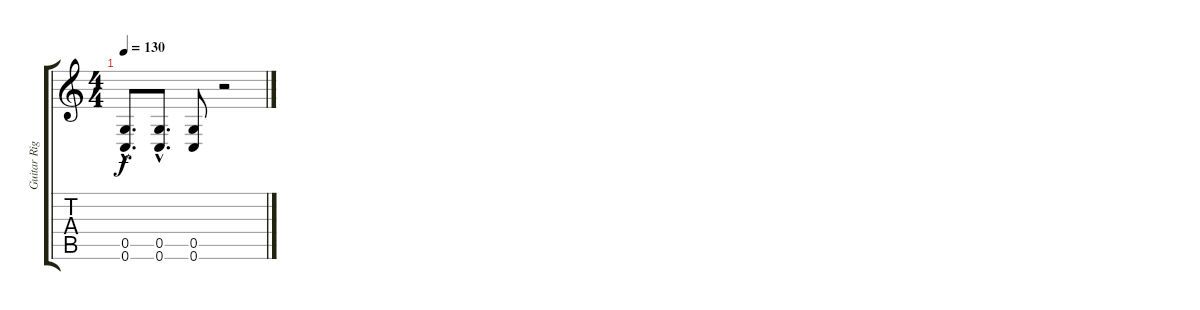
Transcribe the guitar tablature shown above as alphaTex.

\track ("Guitar Right" "Guitar Rig") {instrument overdrivenguitar}
\staff {score tabs}
\tuning (D4 A3 F3 C3 G2 C2) {hide}
\ts (4 4)
\tempo 130
\clef g2
\ks c
(0.5{hac} 0.6{hac}).8{d dy f instrument overdrivenguitar} (0.5{hac} 0.6{hac}).8{d} (0.5 0.6).8 r.2
